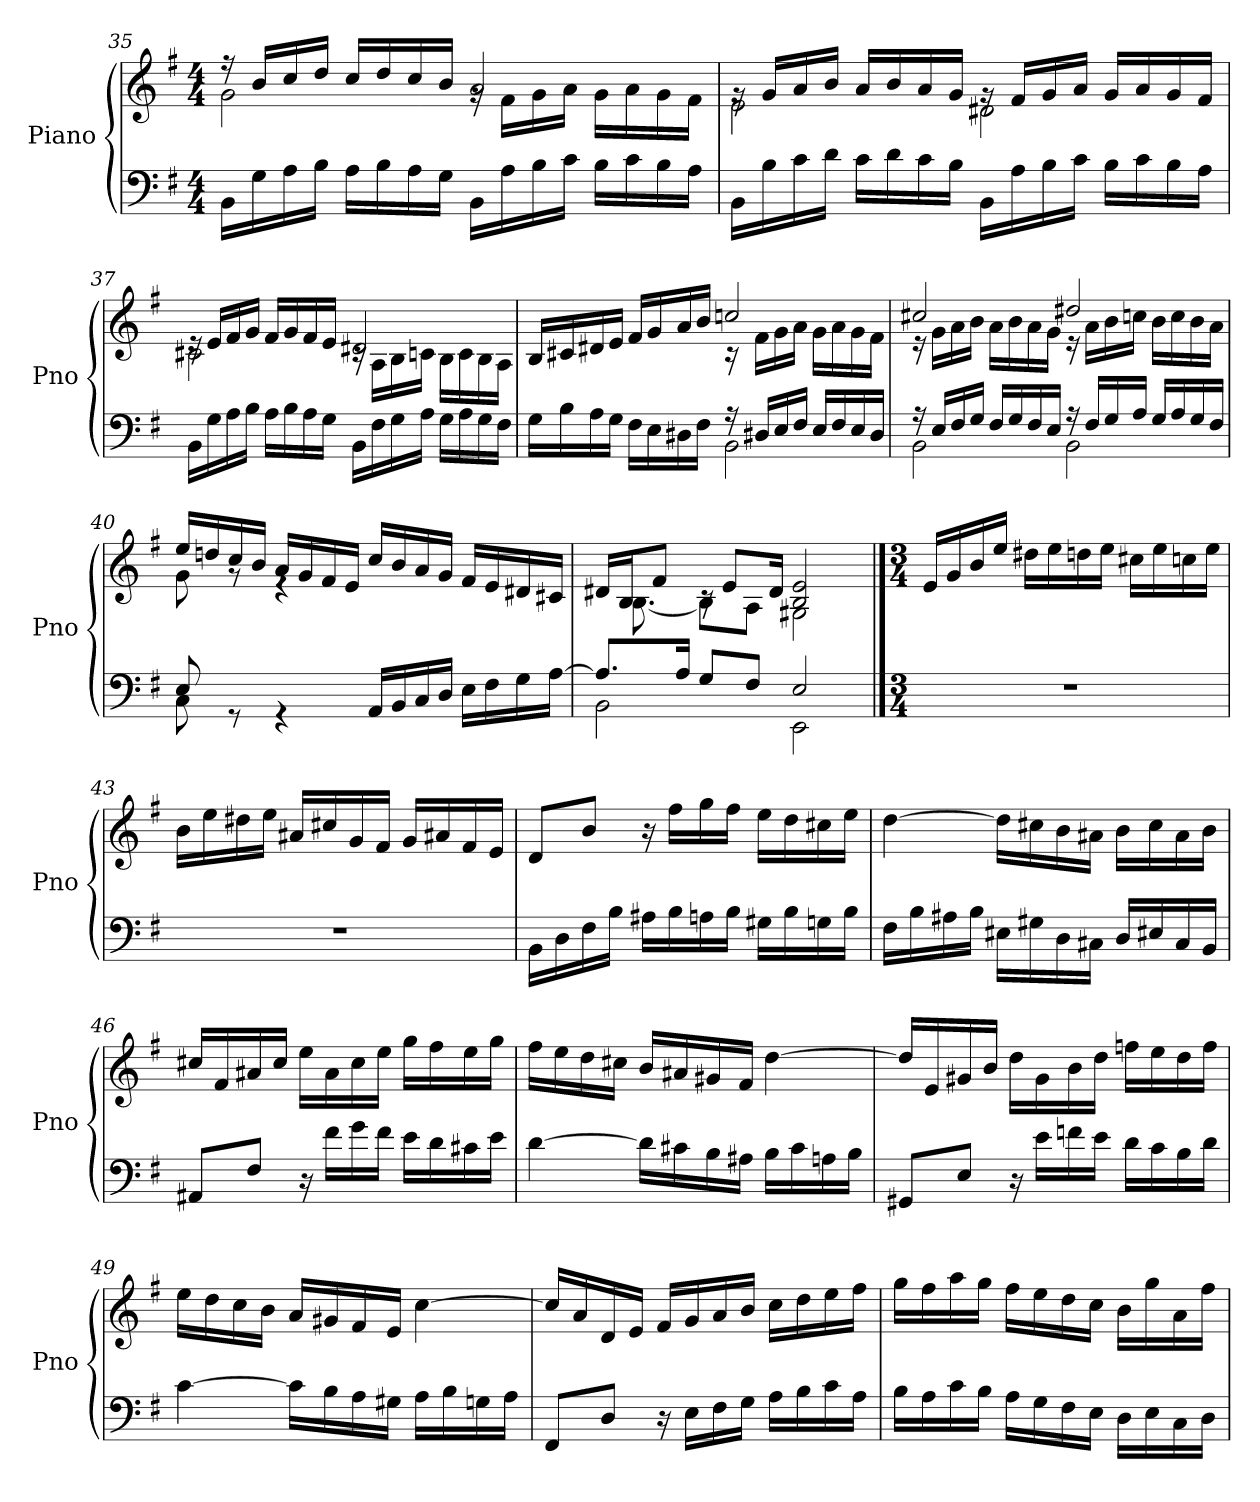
**kern	**kern
*part1	*part1
*staff2	*staff1
*I"Piano	*
*I'Pno	*
*clefF4	*clefG2
*k[f#]	*k[f#]
*M4/4	*M4/4
=35	=35
*	*^
16BB\LL	16r	2g\
16G\	16b/LL	.
16A\	16cc/	.
16B\JJ	16dd/JJ	.
16A\LL	16cc/LL	.
16B\	16dd/	.
16A\	16cc/	.
16G\JJ	16b/JJ	.
16BB\LL	2a/	16rg
16A\	.	16f#\LL
16B\	.	16g\
16c\JJ	.	16a\JJ
16B\LL	.	16g\LL
16c\	.	16a\
16B\	.	16g\
16A\JJ	.	16f#\JJ
=36	=36	=36
16BB\LL	16rg	2e\
16B\	16g/LL	.
16c\	16a/	.
16d\JJ	16b/JJ	.
16c\LL	16a/LL	.
16d\	16b/	.
16c\	16a/	.
16B\JJ	16g/JJ	.
16BB\LL	16rg	2d#X\
16A\	16f#/LL	.
16B\	16g/	.
16c\JJ	16a/JJ	.
16B\LL	16g/LL	.
16c\	16a/	.
16B\	16g/	.
16A\JJ	16f#/JJ	.
!!LO:LB:g=z	!!
=37	=37	=37
16BB\LL	16re	2c#X\
16G\	16e/LL	.
16A\	16f#/	.
16B\JJ	16g/JJ	.
16A\LL	16f#/LL	.
16B\	16g/	.
16A\	16f#/	.
16G\JJ	16e/JJ	.
16BB\LL	2d#X/	16rc
16F#\	.	16A\LL
16G\	.	16B\
16A\JJ	.	16cn\JJ
16G\LL	.	16B\LL
16A\	.	16c\
16G\	.	16B\
16F#\JJ	.	16A\JJ
=38	=38	=38
*^	*	*
16G\LL	2ryy	16B/LL	2ryy
16B\	.	16c#X/	.
16A\	.	16d#X/	.
16G\JJ	.	16e/JJ	.
16F#\LL	.	16f#/LL	.
16E\	.	16g/	.
16D#X\	.	16a/	.
16F#\JJ	.	16b/JJ	.
16r	2BB\	2ccn/	16r
16D#X/LL	.	.	16f#\LL
16E/	.	.	16g\
16F#/JJ	.	.	16a\JJ
16E/LL	.	.	16g\LL
16F#/	.	.	16a\
16E/	.	.	16g\
16D#/JJ	.	.	16f#\JJ
!!LO:LB:g=z	!!
=39	=39	=39	=39
16r	2BB\	2cc#X/	16r
16E/LL	.	.	16g\LL
16F#/	.	.	16a\
16G/JJ	.	.	16b\JJ
16F#/LL	.	.	16a\LL
16G/	.	.	16b\
16F#/	.	.	16a\
16E/JJ	.	.	16g\JJ
16r	2BB\	2dd#X/	16r
16F#/LL	.	.	16a\LL
16G/	.	.	16b\
16A/JJ	.	.	16ccn\JJ
16G/LL	.	.	16b\LL
16A/	.	.	16cc\
16G/	.	.	16b\
16F#/JJ	.	.	16a\JJ
=40	=40	=40	=40
8E/	8C\	16ee/LL	8g\
.	.	16ddn/	.
8rGG	8ryy	16cc/	8rg
.	.	16b/JJ	.
4rGG	4ryy	16a/LL	4re
.	.	16g/	.
.	.	16f#/	.
.	.	16e/JJ	.
16AA/LL	2ryy	16cc/LL	2ryy
16BB/	.	16b/	.
16C/	.	16a/	.
16D/JJ	.	16g/JJ	.
16E\LL	.	16f#/LL	.
16F#\	.	16e/	.
16G\	.	16d#X/	.
[16A\JJ	.	16c#X/JJ	.
=41	=41	=41	=41
8.A/L]	2BB\	16d#X/LL	16ryy
.	.	16B/J	[8.B\
.	.	8f#/J	.
16A/Jk	.	.	.
8G/L	.	16rc	8B\L]
.	.	8e/L	.
8F#/J	.	.	8A\J
.	.	16d#/Jk	.
2E/	2EE\	2B/ 2e/	2G#X\
*v	*v	*	*
*	*v	*v
!!LO:PB:g=z
==42	==42
*M3/4	*M3/4
*	*MM92
*^	*^
!	!	!LO:TX:a:i:t=a 2 voci	!
*v	*v	*	*
*	*v	*v
2.r	16e/LL
.	16g/
.	16b/
.	16ee/JJ
.	16dd#X\LL
.	16ee\
.	16ddn\
.	16ee\JJ
.	16cc#X\LL
.	16ee\
.	16ccn\
.	16ee\JJ
=43	=43
2.r	16b\LL
.	16ee\
.	16dd#X\
.	16ee\JJ
.	16a#X/LL
.	16cc#X/
.	16g/
.	16f#/JJ
.	16g/LL
.	16a#X/
.	16f#/
.	16e/JJ
=44	=44
16BB\LL	8d/L
16D\	.
16F#\	8b/J
16B\JJ	.
16A#X\LL	16r
16B\	16ff#\LL
16An\	16gg\
16B\JJ	16ff#\JJ
16G#X\LL	16ee\LL
16B\	16dd\
16Gn\	16cc#X\
16B\JJ	16ee\JJ
!!LO:LB:g=z
=45	=45
16F#\LL	[4dd\
16B\	.
16A#X\	.
16B\JJ	.
16E#X\LL	16dd\LL]
16G#X\	16cc#X\
16D\	16b\
16C#X\JJ	16a#X\JJ
16D/LL	16b\LL
16E#X/	16cc#\
16C#/	16a#\
16BB/JJ	16b\JJ
=46	=46
8AA#X/L	16cc#X/LL
.	16f#/
8F#/J	16a#X/
.	16cc#/JJ
16r	16ee\LL
16f#\LL	16a#\
16g\	16cc#\
16f#\JJ	16ee\JJ
16e\LL	16gg\LL
16d\	16ff#\
16c#X\	16ee\
16e\JJ	16gg\JJ
=47	=47
[4d\	16ff#\LL
.	16ee\
.	16dd\
.	16cc#X\JJ
16d\LL]	16b/LL
16c#X\	16a#X/
16B\	16g#X/
16A#X\JJ	16f#/JJ
16B\LL	[4dd\
16c#\	.
16An\	.
16B\JJ	.
!!LO:LB:g=z
=48	=48
8GG#X/L	16dd/LL]
.	16e/
8E/J	16g#X/
.	16b/JJ
16r	16dd\LL
16e\LL	16g#\
16fn\	16b\
16e\JJ	16dd\JJ
16d\LL	16ffn\LL
16c\	16ee\
16B\	16dd\
16d\JJ	16ff\JJ
=49	=49
[4c\	16ee\LL
.	16dd\
.	16cc\
.	16b\JJ
16c\LL]	16a/LL
16B\	16g#X/
16A\	16f#/
16G#X\JJ	16e/JJ
16A\LL	[4cc\
16B\	.
16Gn\	.
16A\JJ	.
=50	=50
8FF#/L	16cc/LL]
.	16a/
8D/J	16d/
.	16e/JJ
16r	16f#/LL
16E\LL	16g/
16F#\	16a/
16G\JJ	16b/JJ
16A\LL	16cc\LL
16B\	16dd\
16c\	16ee\
16A\JJ	16ff#\JJ
=51	=51
16B\LL	16gg\LL
16A\	16ff#\
16c\	16aa\
16B\JJ	16gg\JJ
16A\LL	16ff#\LL
16G\	16ee\
16F#\	16dd\
16E\JJ	16cc\JJ
16D\LL	16b\LL
16E\	16gg\
16C\	16a\
16D\JJ	16ff#\JJ
=	=
*-	*-
